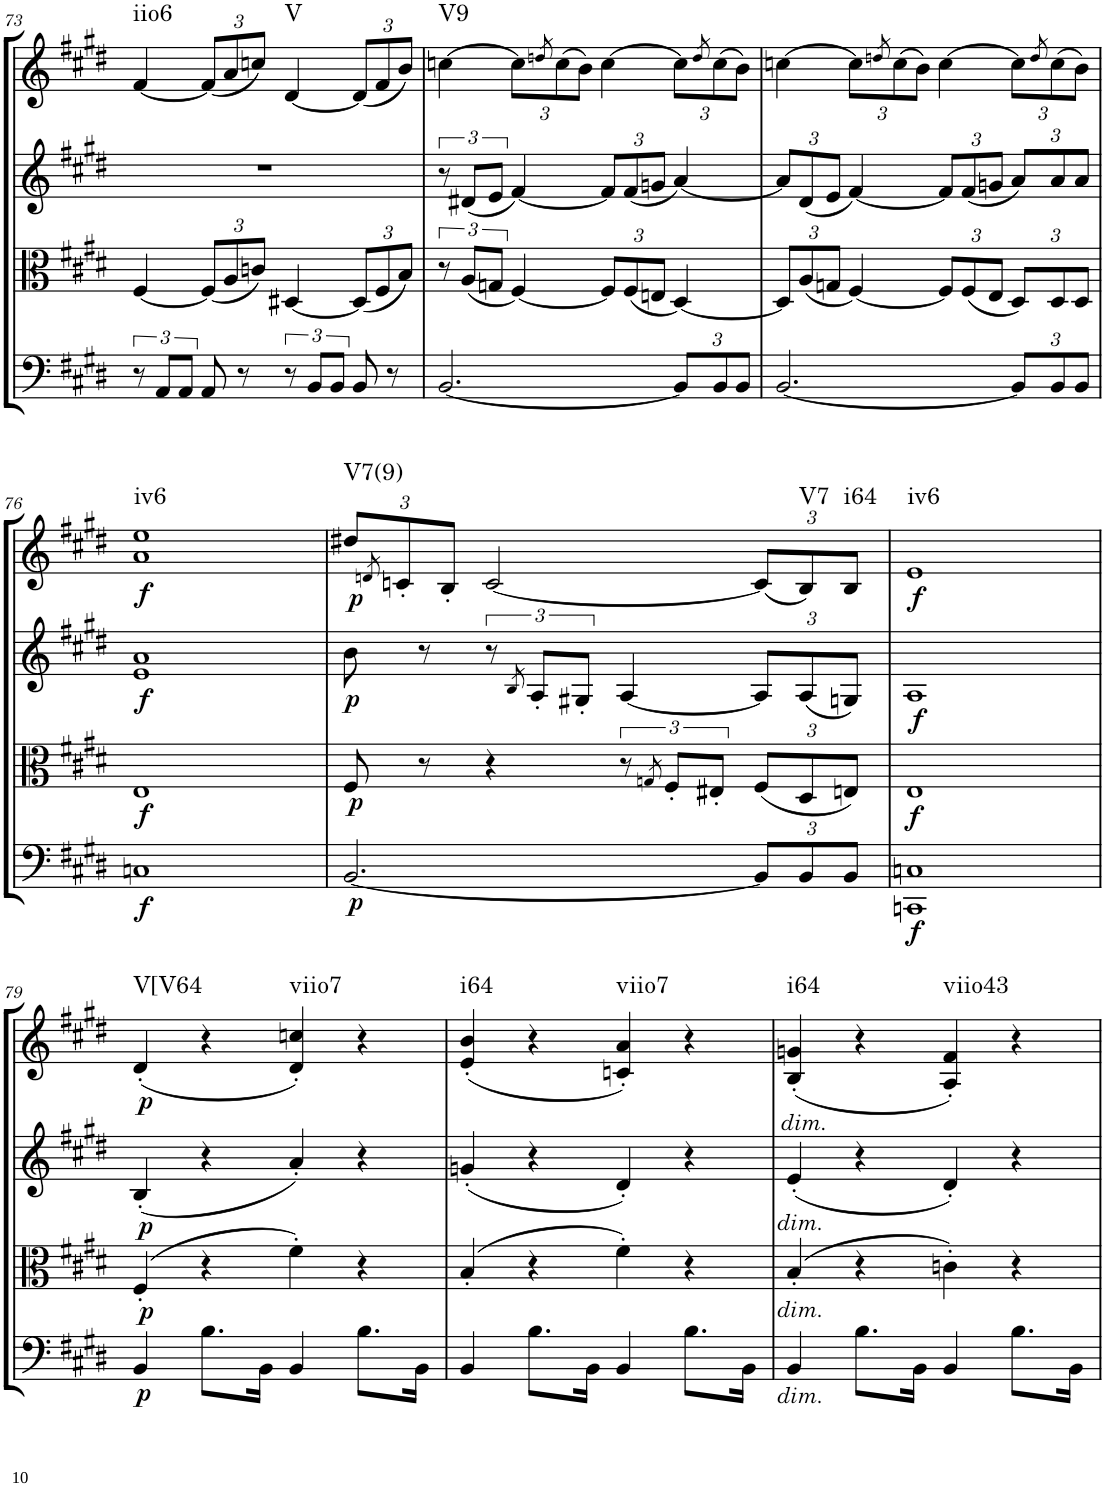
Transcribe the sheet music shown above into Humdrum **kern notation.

**kern	**dynam	**kern	**dynam	**kern	**dynam	**kern	**dynam	**harte
*part4	*part4	*part3	*part3	*part2	*part2	*part1	*part1	*part1
*staff4	*staff4	*staff3	*staff3	*staff2	*staff2	*staff1	*staff1	*
*I"Cello	*	*I"Viola	*	*I"2nd Violin	*	*I"1st Violin	*	*
*	*	*I'Vla	*	*I'Vln	*	*I'Vln	*	*
!!LO:PB:g=z
*clefC4	*	*clefC3	*	*clefG2	*	*clefG2	*	*
*k[f#c#g#d#]	*	*k[f#c#g#d#]	*	*k[f#c#g#d#]	*	*k[f#c#g#d#]	*	*
*M4/4	*	*M4/4	*	*M4/4	*	*M4/4	*	*
*met(c)	*	*met(c)	*	*met(c)	*	*met(c)	*	*
=73	=73	=73	=73	=73	=73	=73	=73	=73
!	!	!	!	!	!	!	!	!LO:H:kt=iio6
12r	.	[4F#/	.	1r	.	[4f#/	.	N
12AA/L	.	.	.	.	.	.	.	.
12AA/J	.	.	.	.	.	.	.	.
*	*	*Xbrackettup	*	*	*	*Xbrackettup	*	*
8AA/	.	(12F#/L]	.	.	.	(12f#/L]	.	.
.	.	12A/	.	.	.	12a/	.	.
8r	.	.	.	.	.	.	.	.
.	.	12cn/J)	.	.	.	12ccn/J)	.	.
!	!	!	!	!	!	!	!	!LO:H:kt=V
12r	.	[4D#X/	.	.	.	[4d#/	.	N
12BB/L	.	.	.	.	.	.	.	.
12BB/J	.	.	.	.	.	.	.	.
8BB/	.	(12D#/L]	.	.	.	(12d#/L]	.	.
.	.	12F#/	.	.	.	12f#/	.	.
8r	.	.	.	.	.	.	.	.
.	.	12B/J)	.	.	.	12b/J)	.	.
=74	=74	=74	=74	=74	=74	=74	=74	=74
*	*	*brackettup	*	*	*	*	*	*
!	!	!	!	!	!	!	!	!LO:H:kt=V9
[2.BB/	.	12r	.	12r	.	[4ccn\	.	N
.	.	(12A/L	.	(12d#X/L	.	.	.	.
.	.	12Gn/J	.	12e/J	.	.	.	.
.	.	[4F#/)	.	[4f#/)	.	12cc\L]	.	.
.	.	.	.	.	.	8qddn/	.	.
.	.	.	.	.	.	(12cc\	.	.
.	.	.	.	.	.	12b\J)	.	.
*	*	*Xbrackettup	*	*Xbrackettup	*	*	*	*
.	.	12F#/L]	.	12f#/L]	.	[4cc\	.	.
.	.	(12F#/	.	(12f#/	.	.	.	.
.	.	12En/J	.	12gn/J	.	.	.	.
*Xbrackettup	*	*	*	*	*	*	*	*
12BB/L]	.	[4D#/)	.	[4a/)	.	12cc\L]	.	.
.	.	.	.	.	.	8qdd/	.	.
12BB/	.	.	.	.	.	(12cc\	.	.
12BB/J	.	.	.	.	.	12b\J)	.	.
=75	=75	=75	=75	=75	=75	=75	=75	=75
[2.BB/	.	12D#/L]	.	12a/L]	.	[4ccn\	.	.
.	.	(12A/	.	(12d#/	.	.	.	.
.	.	12Gn/J	.	12e/J	.	.	.	.
.	.	[4F#/)	.	[4f#/)	.	12cc\L]	.	.
.	.	.	.	.	.	8qddn/	.	.
.	.	.	.	.	.	(12cc\	.	.
.	.	.	.	.	.	12b\J)	.	.
.	.	12F#/L]	.	12f#/L]	.	[4cc\	.	.
.	.	(12F#/	.	(12f#/	.	.	.	.
.	.	12E/J	.	12gn/J	.	.	.	.
12BB/L]	.	12D#/L)	.	12a/L)	.	12cc\L]	.	.
.	.	.	.	.	.	8qdd/	.	.
12BB/	.	12D#/	.	12a/	.	(12cc\	.	.
12BB/J	.	12D#/J	.	12a/J	.	12b\J)	.	.
!!LO:LB:g=z
=76	=76	=76	=76	=76	=76	=76	=76	=76
!	!LO:DY:b	!	!LO:DY:b	!	!LO:DY:b	!	!LO:DY:b	!LO:H:kt=iv6
1Cn	f	1E	f	1e 1a	f	1a 1ee	f	N
=77	=77	=77	=77	=77	=77	=77	=77	=77
!	!LO:DY:b	!	!LO:DY:b	!	!LO:DY:b	!	!LO:DY:b	!LO:H:kt=V7(9)
[2.BB/	p	8F#/	p	8b\	p	12dd#X/L	p	N
.	.	.	.	.	.	8qdn/	.	.
.	.	.	.	.	.	12cn'/	.	.
.	.	8r	.	8r	.	.	.	.
.	.	.	.	.	.	12B'/J	.	.
*	*	*	*	*brackettup	*	*	*	*
.	.	4r	.	12r	.	[2c/	.	.
.	.	.	.	8qB/	.	.	.	.
.	.	.	.	12A'/L	.	.	.	.
.	.	.	.	12G#X'/J	.	.	.	.
*	*	*brackettup	*	*	*	*	*	*
.	.	12r	.	[4A/	.	.	.	.
.	.	8qGn/	.	.	.	.	.	.
.	.	12F#'/L	.	.	.	.	.	.
.	.	12E#X'/J	.	.	.	.	.	.
*	*	*Xbrackettup	*	*Xbrackettup	*	*	*	*
12BB/L]	.	(12F#/L	.	12A/L]	.	(12c/L]	.	.
!	!	!	!	!	!	!	!	!LO:H:kt=V7
12BB/	.	12D#/	.	(12A/	.	12B/)	.	N
!	!	!	!	!	!	!	!	!LO:H:kt=i64
12BB/J	.	12En/J)	.	12Gn/J)	.	12B/J	.	N
=78	=78	=78	=78	=78	=78	=78	=78	=78
!	!LO:DY:b	!	!LO:DY:b	!	!LO:DY:b	!	!LO:DY:b	!LO:H:kt=iv6
1CCn 1Cn	f	1E	f	1A	f	1e	f	N
!!LO:LB:g=z
=79	=79	=79	=79	=79	=79	=79	=79	=79
!	!LO:DY:b	!	!LO:DY:b	!	!LO:DY:b	!	!LO:DY:b	!LO:H:kt=V[V64
4BB/	p	(4F#'/	p	(4B'/	p	(4d#'/	p	N
8.B\L	.	4r	.	4r	.	4r	.	.
16BB\Jk	.	.	.	.	.	.	.	.
!	!	!	!	!	!	!	!	!LO:H:kt=viio7
4BB/	.	4f#'\)	.	4a'/)	.	4d#/' 4ccn/')	.	N
8.B\L	.	4r	.	4r	.	4r	.	.
16BB\Jk	.	.	.	.	.	.	.	.
=80	=80	=80	=80	=80	=80	=80	=80	=80
!	!	!	!	!	!	!	!	!LO:H:kt=i64
4BB/	.	(4B'/	.	(4gn'/	.	(4e/' 4b/'	.	N
8.B\L	.	4r	.	4r	.	4r	.	.
16BB\Jk	.	.	.	.	.	.	.	.
!	!	!	!	!	!	!	!	!LO:H:kt=viio7
4BB/	.	4f#'\)	.	4d#'/)	.	4cn/' 4a/')	.	N
8.B\L	.	4r	.	4r	.	4r	.	.
16BB\Jk	.	.	.	.	.	.	.	.
=81	=81	=81	=81	=81	=81	=81	=81	=81
!	!	!	!	!	!	!LO:TX:b:i:t=dim.	!	!
!	!	!	!	!LO:TX:b:i:t=dim.	!	!	!	!
!	!	!LO:TX:b:i:t=dim.	!	!	!	!	!	!
!LO:TX:b:i:t=dim.	!	!	!	!	!	!	!	!LO:H:kt=i64
4BB/	.	(4B'/	.	(4e'/	.	(4B/' 4gn/'	.	N
8.B\L	.	4r	.	4r	.	4r	.	.
16BB\Jk	.	.	.	.	.	.	.	.
!	!	!	!	!	!	!	!	!LO:H:kt=viio43
4BB/	.	4cn'\)	.	4d#'/)	.	4A/' 4f#/')	.	N
8.B\L	.	4r	.	4r	.	4r	.	.
16BB\Jk	.	.	.	.	.	.	.	.
=	=	=	=	=	=	=	=	=
*-	*-	*-	*-	*-	*-	*-	*-	*-
